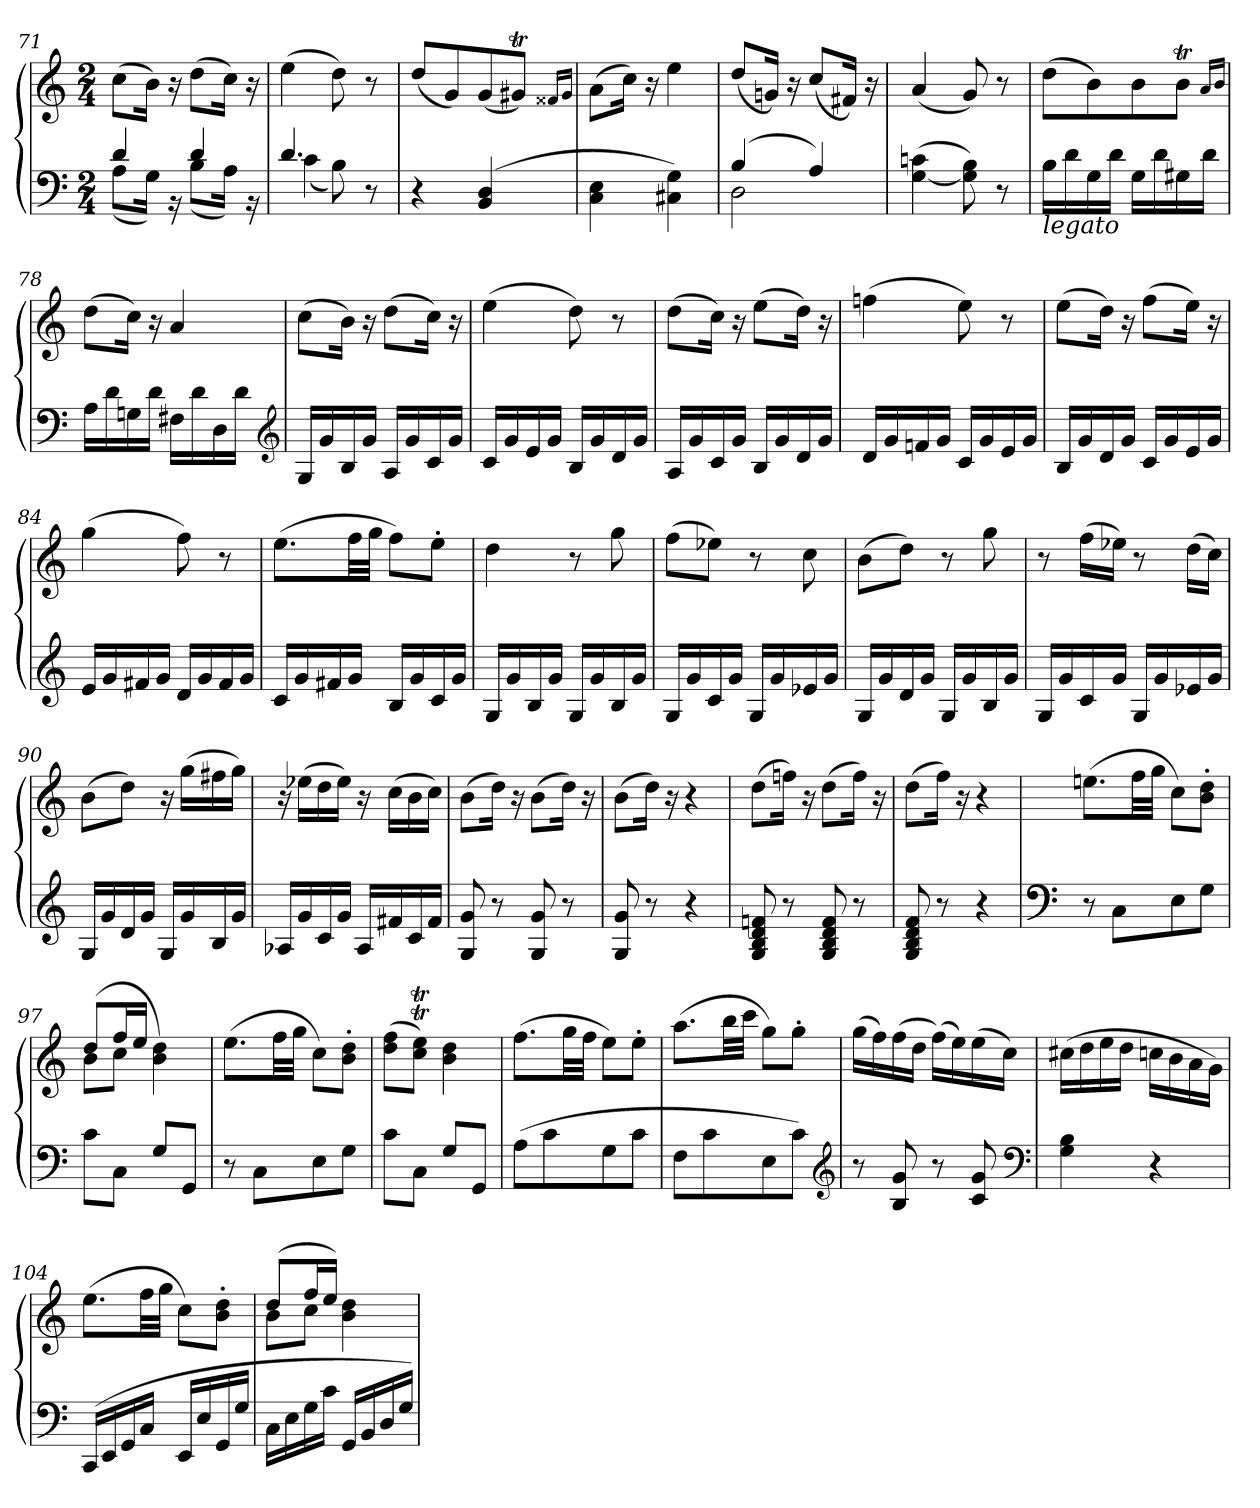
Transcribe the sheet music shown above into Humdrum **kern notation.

**kern	**kern
*part1	*part1
*staff2	*staff1
*clefF4	*clefG2
*k[]	*k[]
*C:	*C:
*M2/4	*M2/4
=71	=71
*^	*
4d	(8AL	(8ccL
.	16GJk)	16bJk)
.	16r	16r
4d	(8BL	(8ddL
.	16AJk)	16ccJk)
.	16r	16r
=72	=72	=72
4.d	(4c	(4ee
.	8B)	8dd)
8r	8ryy	8r
*v	*v	*
=73	=73
4r	(8dd/L
.	8g/)
(>4BB 4D	(8g/
.	8g#Xt/J)
.	16qf##X/LL
.	16qg#/JJ
=74	=74
4C 4E	(8aL
.	16ccJk)
.	16r
4C#X 4G)	4ee
=75	=75
*^	*
(4B	2D	(8dd/L
.	.	16gn/Jk)
.	.	16r
4A)	.	(8ccL
.	.	16f#XJk)
.	.	16r
*v	*v	*
=76	=76
([4G 4cn	(4a
8G] 8B)	8g)
8r	8r
=77	=77
!LO:TX:b:i:t=legato	!
16BLL	(8ddL
16d	.
16G	8b)
16dJJ	.
16GLL	8b
16d	.
16G#X	8btJ
16dJJ	.
.	16qa/LL
.	16qb/JJ
=78	=78
16ALL	(8ddL
16d	.
16Gn	16ccJk)
16dJJ	16r
16F#XLL	4a
16d	.
16D	.
16dJJ	.
*clefG2	*
=79	=79
16GLL	(8ccL
16g	.
16B	16bJk)
16gJJ	16r
16ALL	(8ddL
16g	.
16c	16ccJk)
16gJJ	16r
=80	=80
16cLL	(4ee
16g	.
16e	.
16gJJ	.
16BLL	8dd)
16g	.
16d	8r
16gJJ	.
=81	=81
16ALL	(8ddL
16g	.
16c	16ccJk)
16gJJ	16r
16BLL	(8eeL
16g	.
16d	16ddJk)
16gJJ	16r
=82	=82
16dLL	(4ffn
16g	.
16fn	.
16gJJ	.
16cLL	8ee)
16g	.
16e	8r
16gJJ	.
=83	=83
16BLL	(8eeL
16g	.
16d	16ddJk)
16gJJ	16r
16cLL	(8ffL
16g	.
16e	16eeJk)
16gJJ	16r
=84	=84
16eLL	(4gg
16g	.
16f#X	.
16gJJ	.
16dLL	8ff)
16g	.
16f#	8r
16gJJ	.
=85	=85
16cLL	(8.eeL
16g	.
16f#X	.
16gJJ	32ffLL
.	32ggJJJ
16BLL	8ffL)
16g	.
16c	8ee'J
16gJJ	.
=86	=86
16GLL	4dd
16g	.
16B	.
16gJJ	.
16GLL	8r
16g	.
16B	8gg
16gJJ	.
=87	=87
16GLL	(8ffL
16g	.
16c	8ee-XJ)
16gJJ	.
16GLL	8r
16g	.
16e-X	8cc
16gJJ	.
=88	=88
16GLL	(8bL
16g	.
16d	8ddJ)
16gJJ	.
16GLL	8r
16g	.
16B	8gg
16gJJ	.
=89	=89
16GLL	8r
16g	.
16c	(16ffLL
16gJJ	16ee-XJJ)
16GLL	8r
16g	.
16e-X	(16ddLL
16gJJ	16ccJJ)
=90	=90
16GLL	(8bL
16g	.
16d	8ddJ)
16gJJ	.
16GLL	16r
16g	(16ggLL
16B	16ff#X
16gJJ	16ggJJ)
=91	=91
16A-XLL	16r
16g	(16ee-XLL
16c	16dd
16gJJ	16ee-JJ)
16A-LL	16r
16f#X	(16ccLL
16c	16b
16f#JJ	16ccJJ)
=92	=92
8G 8g	(8bL
8r	16ddJk)
.	16r
8G 8g	(8bL
8r	16ddJk)
.	16r
=93	=93
8G 8g	(8bL
8r	16ddJk)
.	16r
4r	4r
=94	=94
8G 8B 8d 8fn	(8ddL
8r	16ffnJk)
.	16r
8G 8B 8d 8f	(8ddL
8r	16ffJk)
.	16r
=95	=95
8G 8B 8d 8f	(8ddL
8r	16ffJk)
.	16r
4r	4r
=96	=96
*clefF4	*
8r	(8.eenL
8CL	.
.	32ffLL
.	32ggJJJ
8E	8ccL)
8GJ	8b' 8dd'J
=97	=97
*	*^
8cL	(8ddL	8bL
8CJ	16ffL	8ccJ
.	16eeJJ	.
8GL	4ryy	4b 4dd)
8GGJ	.	.
*	*v	*v
=98	=98
8r	(8.eeL
8CL	.
.	32ffLL
.	32ggJJJ
8E	8ccL)
8GJ	8b' 8dd'J
=99	=99
8cL	(8dd 8ffL
8CJ	8ccT 8eeTJ)
8GL	4b 4dd
8GGJ	.
=100	=100
(8AL	(8.ffL
8c	.
.	32ggLL
.	32ffJJJ
8G	8eeL)
8cJ	8ee'J
=101	=101
8FL	(8.aaL
8c	.
.	32bbLL
.	32cccJJJ
8E	8ggL)
8cJ)	8gg'J
*clefG2	*
=102	=102
8r	(16ggLL
.	16ff)
8B 8g	(16ff
.	16ddJJ
8r	(16ffLL)
.	16ee)
8c 8g	(16ee
.	16ccJJ)
*clefF4	*
=103	=103
4G 4B	(16cc#XLL
.	16dd
.	16ee
.	16ddJJ
4r	16ccn\LL
.	16b\
.	16a\
.	16g\JJ)
=104	=104
(>16CCLL	(8.eeL
16EE	.
16GG	.
16CJJ	32ffLL
.	32ggJJJ
16EELL	8ccL)
16E	.
16GG	8b' 8dd'J
16GJJ	.
=105	=105
*	*^
16CLL	(8ddL	8bL
16E	.	.
16G	16ffL	8ccJ
16cJJ	16eeJJ)	.
16GGLL	4ryy	4b 4dd
16BB	.	.
16D	.	.
16GJJ)	.	.
*	*v	*v
=	=
*-	*-
